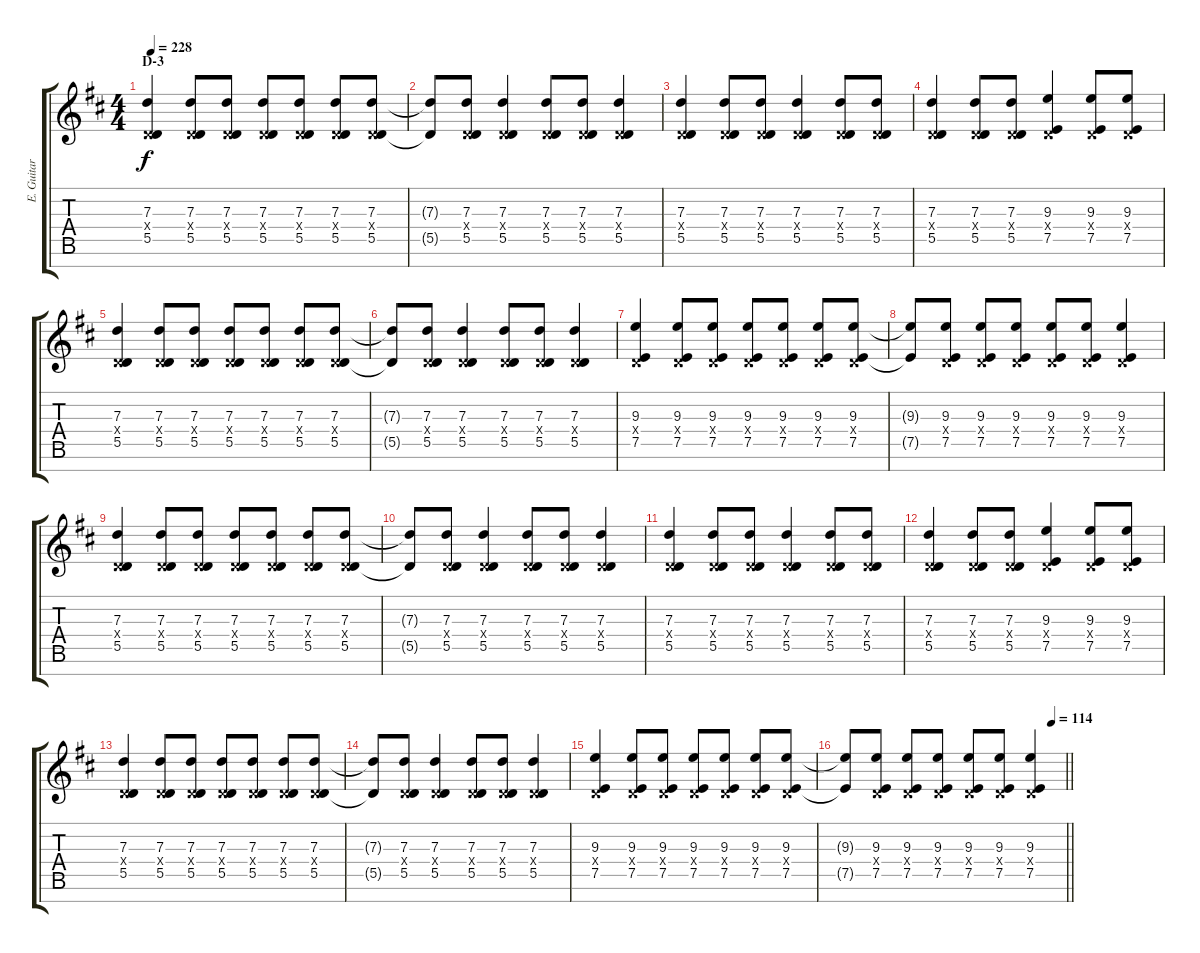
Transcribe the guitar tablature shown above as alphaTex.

\track ("E. Guitar I" "E. Guitar ") {instrument overdrivenguitar}
\staff {score tabs}
\tuning (E4 B3 G3 D3 A2 E2 B1) {hide}
\ts (4 4)
\section ("" "D-3")
\tempo 228
\clef g2
\ks d
(7.3 0.4{x} 5.5).4{dy f} (7.3 0.4{x} 5.5).8 (7.3 0.4{x} 5.5).8 (7.3 0.4{x} 5.5).8 (7.3 0.4{x} 5.5).8 (7.3 0.4{x} 5.5).8 (7.3 0.4{x} 5.5).8 |
(7.3{t} 5.5{t}).8 (7.3 0.4{x} 5.5).8 (7.3 0.4{x} 5.5).4 (7.3 0.4{x} 5.5).8 (7.3 0.4{x} 5.5).8 (7.3 0.4{x} 5.5).4 |
(7.3 0.4{x} 5.5).4 (7.3 0.4{x} 5.5).8 (7.3 0.4{x} 5.5).8 (7.3 0.4{x} 5.5).4 (7.3 0.4{x} 5.5).8 (7.3 0.4{x} 5.5).8 |
(7.3 0.4{x} 5.5).4 (7.3 0.4{x} 5.5).8 (7.3 0.4{x} 5.5).8 (9.3 0.4{x} 7.5).4 (9.3 0.4{x} 7.5).8 (9.3 0.4{x} 7.5).8 |
(7.3 0.4{x} 5.5).4 (7.3 0.4{x} 5.5).8 (7.3 0.4{x} 5.5).8 (7.3 0.4{x} 5.5).8 (7.3 0.4{x} 5.5).8 (7.3 0.4{x} 5.5).8 (7.3 0.4{x} 5.5).8 |
(7.3{t} 5.5{t}).8 (7.3 0.4{x} 5.5).8 (7.3 0.4{x} 5.5).4 (7.3 0.4{x} 5.5).8 (7.3 0.4{x} 5.5).8 (7.3 0.4{x} 5.5).4 |
(9.3 0.4{x} 7.5).4 (9.3 0.4{x} 7.5).8 (9.3 0.4{x} 7.5).8 (9.3 0.4{x} 7.5).8 (9.3 0.4{x} 7.5).8 (9.3 0.4{x} 7.5).8 (9.3 0.4{x} 7.5).8 |
(9.3{t} 7.5{t}).8 (9.3 0.4{x} 7.5).8 (9.3 0.4{x} 7.5).8 (9.3 0.4{x} 7.5).8 (9.3 0.4{x} 7.5).8 (9.3 0.4{x} 7.5).8 (9.3 0.4{x} 7.5).4 |
(7.3 0.4{x} 5.5).4 (7.3 0.4{x} 5.5).8 (7.3 0.4{x} 5.5).8 (7.3 0.4{x} 5.5).8 (7.3 0.4{x} 5.5).8 (7.3 0.4{x} 5.5).8 (7.3 0.4{x} 5.5).8 |
(7.3{t} 5.5{t}).8 (7.3 0.4{x} 5.5).8 (7.3 0.4{x} 5.5).4 (7.3 0.4{x} 5.5).8 (7.3 0.4{x} 5.5).8 (7.3 0.4{x} 5.5).4 |
(7.3 0.4{x} 5.5).4 (7.3 0.4{x} 5.5).8 (7.3 0.4{x} 5.5).8 (7.3 0.4{x} 5.5).4 (7.3 0.4{x} 5.5).8 (7.3 0.4{x} 5.5).8 |
(7.3 0.4{x} 5.5).4 (7.3 0.4{x} 5.5).8 (7.3 0.4{x} 5.5).8 (9.3 0.4{x} 7.5).4 (9.3 0.4{x} 7.5).8 (9.3 0.4{x} 7.5).8 |
(7.3 0.4{x} 5.5).4 (7.3 0.4{x} 5.5).8 (7.3 0.4{x} 5.5).8 (7.3 0.4{x} 5.5).8 (7.3 0.4{x} 5.5).8 (7.3 0.4{x} 5.5).8 (7.3 0.4{x} 5.5).8 |
(7.3{t} 5.5{t}).8 (7.3 0.4{x} 5.5).8 (7.3 0.4{x} 5.5).4 (7.3 0.4{x} 5.5).8 (7.3 0.4{x} 5.5).8 (7.3 0.4{x} 5.5).4 |
(9.3 0.4{x} 7.5).4 (9.3 0.4{x} 7.5).8 (9.3 0.4{x} 7.5).8 (9.3 0.4{x} 7.5).8 (9.3 0.4{x} 7.5).8 (9.3 0.4{x} 7.5).8 (9.3 0.4{x} 7.5).8 |
\tempo (114 0.9375)
\barLineRight lightlight
(9.3{t} 7.5{t}).8 (9.3 0.4{x} 7.5).8 (9.3 0.4{x} 7.5).8 (9.3 0.4{x} 7.5).8 (9.3 0.4{x} 7.5).8 (9.3 0.4{x} 7.5).8 (9.3 0.4{x} 7.5).4
